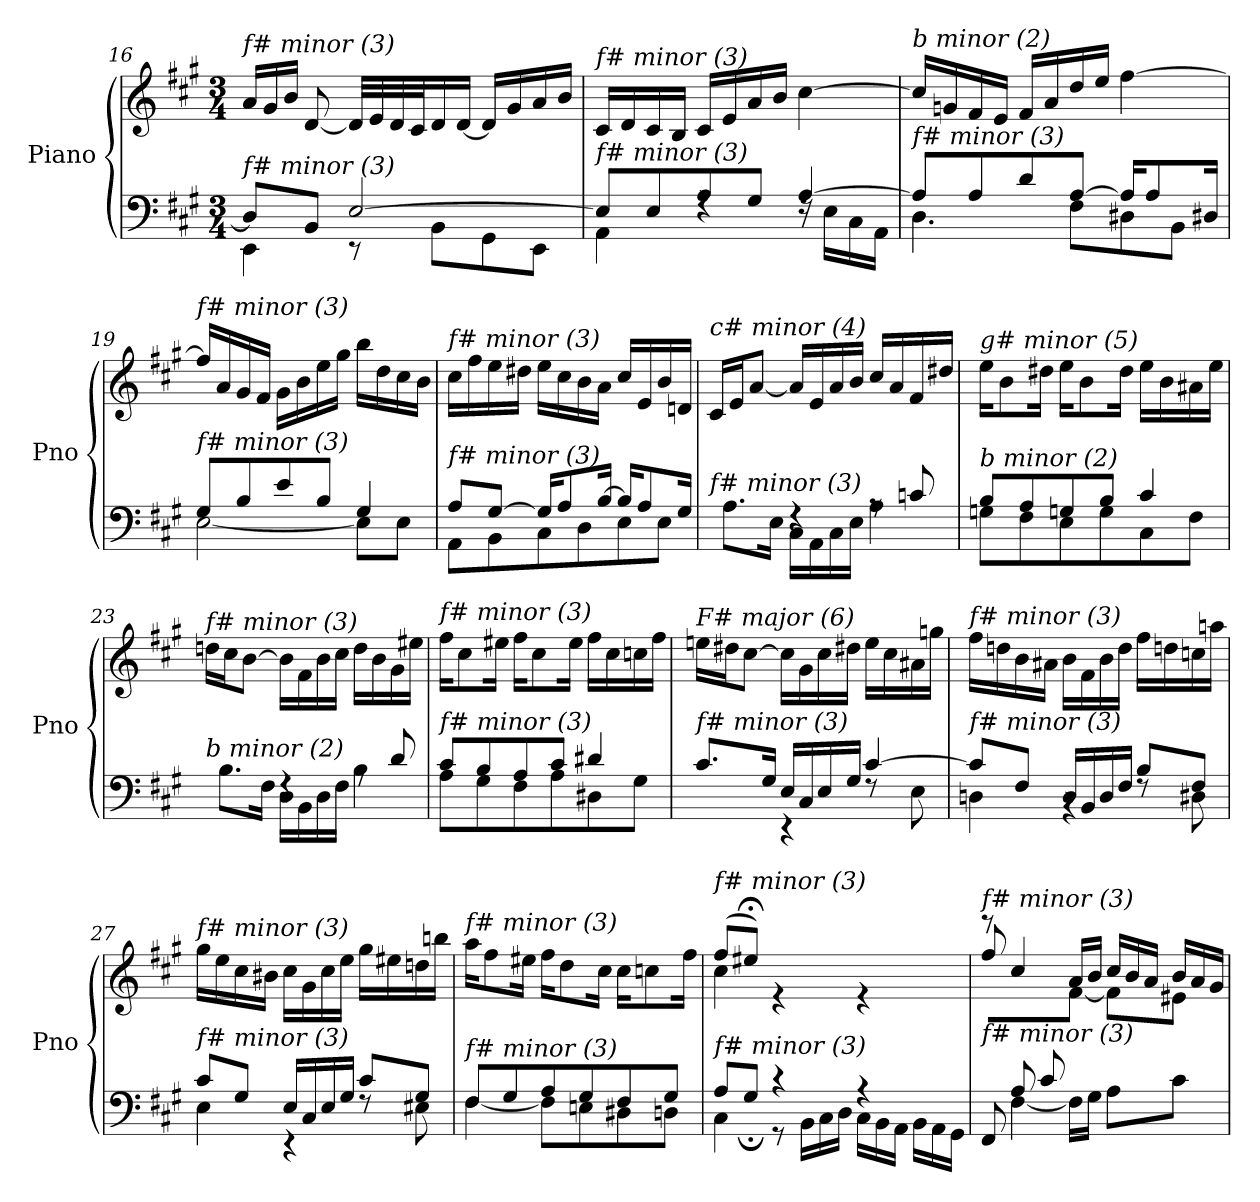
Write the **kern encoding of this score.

**kern	**kern
*part1	*part1
*staff2	*staff1
*I"Piano	*
*I'Pno	*
!!LO:PB:g=z
*clefF4	*clefG2
*k[f#c#g#]	*k[f#c#g#]
*M3/4	*M3/4
=16	=16
*^	*
*	*	*Xtuplet
!	!	!LO:TX:i:t=f# minor (3)
!LO:TX:i:t=f# minor (3)	!	!
8D/L]	4EE\	24a/LL
.	.	24g#/
.	.	24b/JJ
8BB/J	.	[8d/
[2E/	8r	32d/LLL]
.	.	32e/
.	.	32d/
.	.	32c#/J
.	8BB\L	16d/
.	.	[16d/JJ
.	8GG#\	16d/LL]
.	.	16g#/
.	8EE\J	16a/
.	.	16b/JJ
=17	=17	=17
!	!	!LO:TX:i:t=f# minor (3)
!LO:TX:i:t=f# minor (3)	!	!
8E/L]	4AA\	16c#/LL
.	.	16d/
8E/	.	16c#/
.	.	16B/JJ
8A/	4rF	16c#/LL
.	.	16e/
8G#/J	.	16a/
.	.	16b/JJ
[4A/	16rF	[4cc#\
.	16E\LL	.
.	16C#\	.
.	16AA\JJ	.
=18	=18	=18
!	!	!LO:TX:i:t=b minor (2)
!LO:TX:i:t=f# minor (3)	!	!
8A/L]	4.D\	16cc#/LL]
.	.	16gn/
8A/	.	16f#/
.	.	16e/JJ
8d/	.	16f#/LL
.	.	16a/
[8A/J	8F#\L	16dd/
.	.	16ee/JJ
16A/KL]	8D#X\	[4ff#\
8A/	.	.
.	8BB\J	.
16D#X/Jk	.	.
=19	=19	=19
!	!	!LO:TX:i:t=f# minor (3)
!LO:TX:i:t=f# minor (3)	!	!
8G#/L	[2E\	16ff#/LL]
.	.	16a/
8B/	.	16g#/
.	.	16f#/JJ
8e/	.	16g#\LL
.	.	16b\
8B/J	.	16ee\
.	.	16gg#\JJ
4G#/	8E\L]	16bb\LL
.	.	16dd\
.	8E\J	16cc#\
.	.	16b\JJ
!!LO:LB:g=z
=20	=20	=20
!	!	!LO:TX:i:t=f# minor (3)
!LO:TX:i:t=f# minor (3)	!	!
8A/L	8AA\L	16cc#\LL
.	.	16ff#\
[8G#/J	8BB\	16ee\
.	.	16dd#X\JJ
16G#/KL]	8C#\	16ee\LL
8A/	.	16cc#\
.	8D\	16b\
[16B/Jk	.	16a\JJ
16B/KL]	8E\	16cc#/LL
8A/	.	16e/
.	8E\J	16b/
16G#/Jk	.	16dn/JJ
=21	=21	=21
!	!	!LO:TX:i:t=c# minor (4)
!LO:TX:i:t=f# minor (3)	!	!
4A/yy	8.A\L	16c#/LL
.	.	16e/J
.	.	[8a/J
.	16E\Jk	.
4rF	16C#\LL	16a/LL]
.	16AA\	16e/
.	16C#\	16a/
.	16E\JJ	16b/JJ
8rA	4A\	16cc#/LL
.	.	16a/
8cn/	.	16f#/
.	.	16dd#X/JJ
=22	=22	=22
!	!	!LO:TX:i:t=g# minor (5)
!LO:TX:i:t=b minor (2)	!	!
8B/L	8Gn\L	16ee\KL
.	.	8b\
8A/	8F#\	.
.	.	16dd#X\Jk
8Gn/	8E\	16ee\KL
.	.	8b\
8B/J	8G\	.
.	.	16dd#\Jk
4c#/	8C#\	16ee\LL
.	.	16b\
.	8F#\J	16a#X\
.	.	16ee\JJ
=23	=23	=23
!	!	!LO:TX:i:t=f# minor (3)
!LO:TX:i:t=b minor (2)	!	!
4B/yy	8.B\L	16ddn\LL
.	.	16cc#\J
.	.	[8b\J
.	16F#\Jk	.
4rF	16D\LL	16b\LL]
.	16BB\	16f#\
.	16D\	16b\
.	16F#\JJ	16cc#\JJ
8rA	4B\	16dd\LL
.	.	16b\
8d/	.	16g#\
.	.	16ee#X\JJ
!!LO:LB:g=z
=24	=24	=24
!	!	!LO:TX:i:t=f# minor (3)
!LO:TX:i:t=f# minor (3)	!	!
8c#/L	8A\L	16ff#\KL
.	.	8cc#\
8B/	8G#\	.
.	.	16ee#X\Jk
8A/	8F#\	16ff#\KL
.	.	8cc#\
8c#/J	8A\	.
.	.	16ee#\Jk
4d#X/	8D#X\	16ff#\LL
.	.	16cc#\
.	8G#\J	16ccni\
.	.	16ff#\JJ
=25	=25	=25
!	!	!LO:TX:i:t=F# major (6)
!LO:TX:i:t=f# minor (3)	!	!
8.c#/L	4c#\yy	16een\LL
.	.	16dd#X\J
.	.	[8cc#\J
16G#/Jk	.	.
16E/LL	4r	16cc#\LL]
16C#/	.	16g#\
16E/	.	16cc#\
16G#/JJ	.	16dd#X\JJ
[4c#/	8rF	16ee\LL
.	.	16cc#\
.	8E\	16a#X\
.	.	16ggn\JJ
=26	=26	=26
!	!	!LO:TX:i:t=f# minor (3)
!LO:TX:i:t=f# minor (3)	!	!
8c#/L]	4Dn\	16ff#\LL
.	.	16ddn\
8F#/J	.	16b\
.	.	16a#Xj\JJ
16D/LL	4rBB	16b\LL
16BB/	.	16f#\
16D/	.	16b\
16F#/JJ	.	16dd\JJ
8B/L	8rF	16ff#\LL
.	.	16ddn\
8F#/J	8D#X\	16ccni\
.	.	16aan\JJ
!!LO:LB:g=z
=27	=27	=27
!	!	!LO:TX:i:t=f# minor (3)
!LO:TX:i:t=f# minor (3)	!	!
8c#/L	4E\	16gg#\LL
.	.	16ee\
8G#/J	.	16cc#\
.	.	16b#Xj\JJ
16E/LL	4r	16cc#\LL
16C#/	.	16g#\
16E/	.	16cc#\
16G#/JJ	.	16ee\JJ
8c#/L	8rF	16gg#\LL
.	.	16ee#X\
8G#/J	8E#X\	16ddn\
.	.	16bbn\JJ
=28	=28	=28
!	!	!LO:TX:i:t=f# minor (3)
!LO:TX:i:t=f# minor (3)	!	!
8F#/L	[4F#\	16aa\KL
.	.	8ff#\
8G#/	.	.
.	.	16ee#X\Jk
8A/	8F#\L]	16ff#\KL
.	.	8dd\
8G#/	8En\	.
.	.	16cc#\Jk
8F#/	8D#X\	16cc#\KL
.	.	8ccni\
8G#/J	8Dn\J	.
.	.	16ff#\Jk
=29	=29	=29
*	*^	*^
!	!	!	!LO:TX:i:t=f# minor (3)	!
!LO:TX:i:t=f# minor (3)	!	!	!	!
4ryy	8A/L	4C#\	(8ff#/L	4cc#\
.	8G#;</J	.	8ee#X;</J)	.
2ryy	4r	8r	4re	2ryy
*	*	*Xtuplet	*	*
.	.	24BB\LL	.	.
.	.	24C#\	.	.
.	.	24D\JJ	.	.
.	4r	24C#\LL	4re	.
.	.	24BB\	.	.
.	.	24AA\JJ	.	.
.	.	24BB\LL	.	.
.	.	24AA\	.	.
.	.	24GG#\JJ	.	.
=30	=30	=30	=30	=30
!	!	!	!LO:TX:i:t=f# minor (3)	!
!LO:TX:i:t=f# minor (3)	!	!	!	!
*	*v	*v	*	*
8ryy	8FF#/	8ff#/	8reee
8A/L	[4F#\	4cc#/	4ryy
8c#/	.	.	.
4.ryy	16F#\LL]	16a/LL	[8f#\J
.	16G#\JJ	16b/JJ	.
.	8A\L	24cc#/LL	8f#\L]
.	.	24b/	.
.	.	24a/JJ	.
.	8c#\J	24b/LL	8e#X\J
.	.	24a/	.
.	.	24g#/JJ	.
*v	*v	*	*
*	*v	*v
=	=
*-	*-
